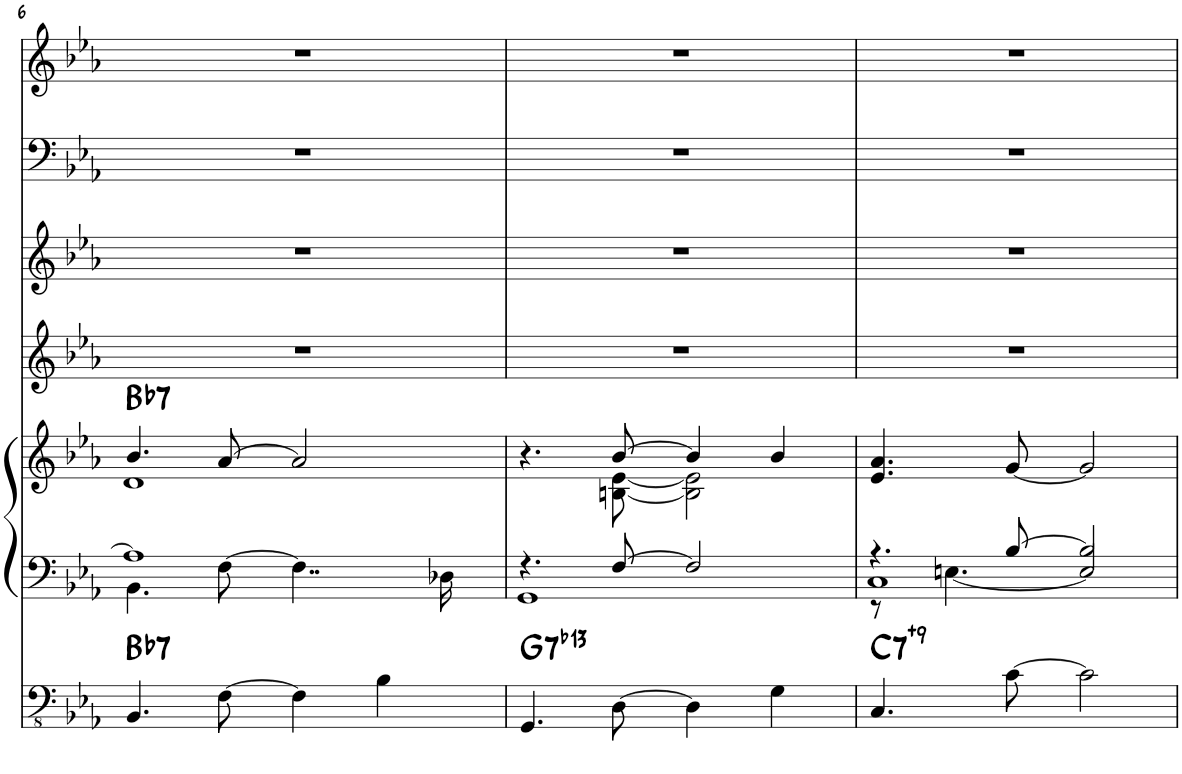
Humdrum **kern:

**kern	**harte	**kern	**kern	**harte	**kern	**kern	**kern	**kern
*part6	*part6	*part5	*part5	*part5	*part4	*part3	*part2	*part1
*staff7	*	*staff6	*staff5	*	*staff4	*staff3	*staff2	*staff1
*I"Bass Guitar	*	*I"Piano	*	*	*I"Bb Instruments (Tenor Sax play 8va)	*I"Bb Trumpet	*I"Concert Instruments (Bass Clef)	*I"Concert Instruments
*	*	*I'Pno	*	*	*I'S Sax	*I'Tpt	*	*
!!LO:PB:g=z
*clefFv4	*	*clefF4	*clefG2	*	*clefG2	*clefG2	*clefF4	*clefG2
*	*	*	*	*	*ITrd1c2	*ITrd1c2	*	*
*k[b-e-a-]	*	*k[b-e-a-]	*k[b-e-a-]	*	*k[b-e-a-]	*k[b-e-a-]	*k[b-e-a-]	*k[b-e-a-]
*M2/2	*	*M2/2	*M2/2	*	*M2/2	*M2/2	*M2/2	*M2/2
*met(c|)	*	*met(c|)	*met(c|)	*	*met(c|)	*met(c|)	*met(c|)	*met(c|)
=6	=6	=6	=6	=6	=6	=6	=6	=6
*	*	*^	*^	*	*	*	*	*
!	!LO:H:kt=7	!	!	!	!	!LO:H:kt=7	!	!	!	!
4.BBB-/	Bb:7	1A-]	4.BB-\	4.b-/	1d	Bb:7	1r	1r	1r	1r
[8FF\	.	.	[>8F\	[8a-/	.	.	.	.	.	.
4FF\]	.	.	4..F\]	2a-/]	.	.	.	.	.	.
4BB-\	.	.	.	.	.	.	.	.	.	.
.	.	.	16D-X\	.	.	.	.	.	.	.
=7	=7	=7	=7	=7	=7	=7	=7	=7	=7	=7
!	!LO:H:kt=7	!	!	!	!	!	!	!	!	!
4.GGG/	G:7(b13)	4.r	1GG	4.r	4.ryy	.	1r	1r	1r	1r
[8DD\	.	[8F/	.	[8b-/	[8Bn\ [8e-\	.	.	.	.	.
4DD\]	.	2F/]	.	4b-/]	2B\] 2e-\]	.	.	.	.	.
4GG\	.	.	.	4b-/	.	.	.	.	.	.
*	*	*	*	*v	*v	*	*	*	*	*
=8	=8	=8	=8	=8	=8	=8	=8	=8	=8
*	*	*	*^	*	*	*	*	*	*
!	!LO:H:kt=7	!	!	!	!	!	!	!	!	!
4.CC/	C:7(#9)	4.r	1C	8r	4.e-/ 4.a-/	.	1r	1r	1r	1r
.	.	.	.	[4.En\	.	.	.	.	.	.
[8C\	.	[8B-/	.	.	[8g/	.	.	.	.	.
2C\]	.	2B-/]	.	2E/]	2g/]	.	.	.	.	.
*	*	*v	*v	*v	*	*	*	*	*	*
=	=	=	=	=	=	=	=	=
*-	*-	*-	*-	*-	*-	*-	*-	*-
